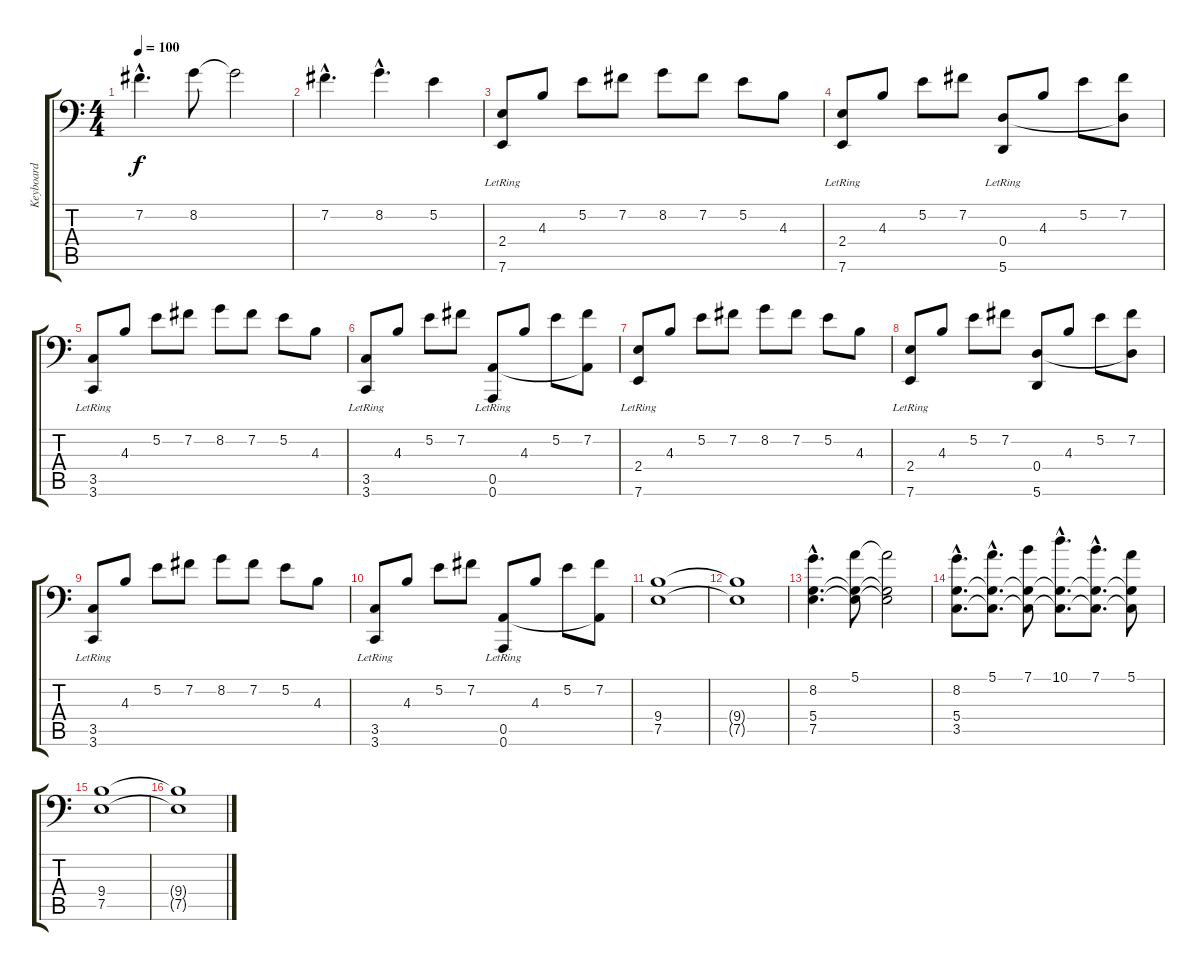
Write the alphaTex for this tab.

\track ("Keyboard" "Keyboard") {instrument stringensemble1}
\staff {score tabs}
\tuning (E4 B3 G3 D3 A2 A1) {hide}
\ts (4 4)
\tempo 100
\clef f4
\ks c
7.2{hac}.4{d dy f} 8.2.8 8.2{t}.2 |
7.2{hac}.4{d} 8.2{hac}.4{d} 5.2.4 |
(2.4{lr} 7.6{lr}).8{volume 16 instrument acousticgrandpiano} 4.3.8 5.2.8 7.2.8 8.2.8 7.2.8 5.2.8 4.3.8 |
(2.4{lr} 7.6{lr}).8 4.3.8 5.2.8 7.2.8 (0.4 5.6{lr}).8 4.3.8 5.2.8 (7.2 0.4{t}).8 |
(3.5{lr} 3.6{lr}).8 4.3.8 5.2.8 7.2.8 8.2.8 7.2.8 5.2.8 4.3.8 |
(3.5{lr} 3.6{lr}).8 4.3.8 5.2.8 7.2.8 (0.5 0.6{lr}).8 4.3.8 5.2.8 (7.2 0.5{t}).8 |
(2.4{lr} 7.6{lr}).8 4.3.8 5.2.8 7.2.8 8.2.8 7.2.8 5.2.8 4.3.8 |
(2.4{lr} 7.6).8 4.3.8 5.2.8 7.2.8 (0.4 5.6).8 4.3.8 5.2.8 (7.2 0.4{t}).8 |
(3.5{lr} 3.6{lr}).8 4.3.8 5.2.8 7.2.8 8.2.8 7.2.8 5.2.8 4.3.8 |
(3.5{lr} 3.6{lr}).8 4.3.8 5.2.8 7.2.8 (0.5 0.6{lr}).8 4.3.8 5.2.8 (7.2 0.5{t}).8 |
(9.4 7.5).1{instrument stringensemble1} |
(9.4{t} 7.5{t}).1 |
(8.2{hac} 5.4{hac} 7.5{hac}).4{d} (5.1 5.4{t} 7.5{t}).8 (5.1{t} 5.4{t} 7.5{t}).2 |
(8.2{hac} 5.4{hac} 3.5{hac}).8{d} (5.1{hac} 5.4{hac t} 3.5{hac t}).8{d} (7.1 5.4{t} 3.5{t}).8 (10.1{hac} 5.4{hac t} 3.5{hac t}).8{d} (7.1{hac} 5.4{hac t} 3.5{hac t}).8{d} (5.1 5.4{t} 3.5{t}).8 |
(9.4 7.5).1 |
(9.4{t} 7.5{t}).1
